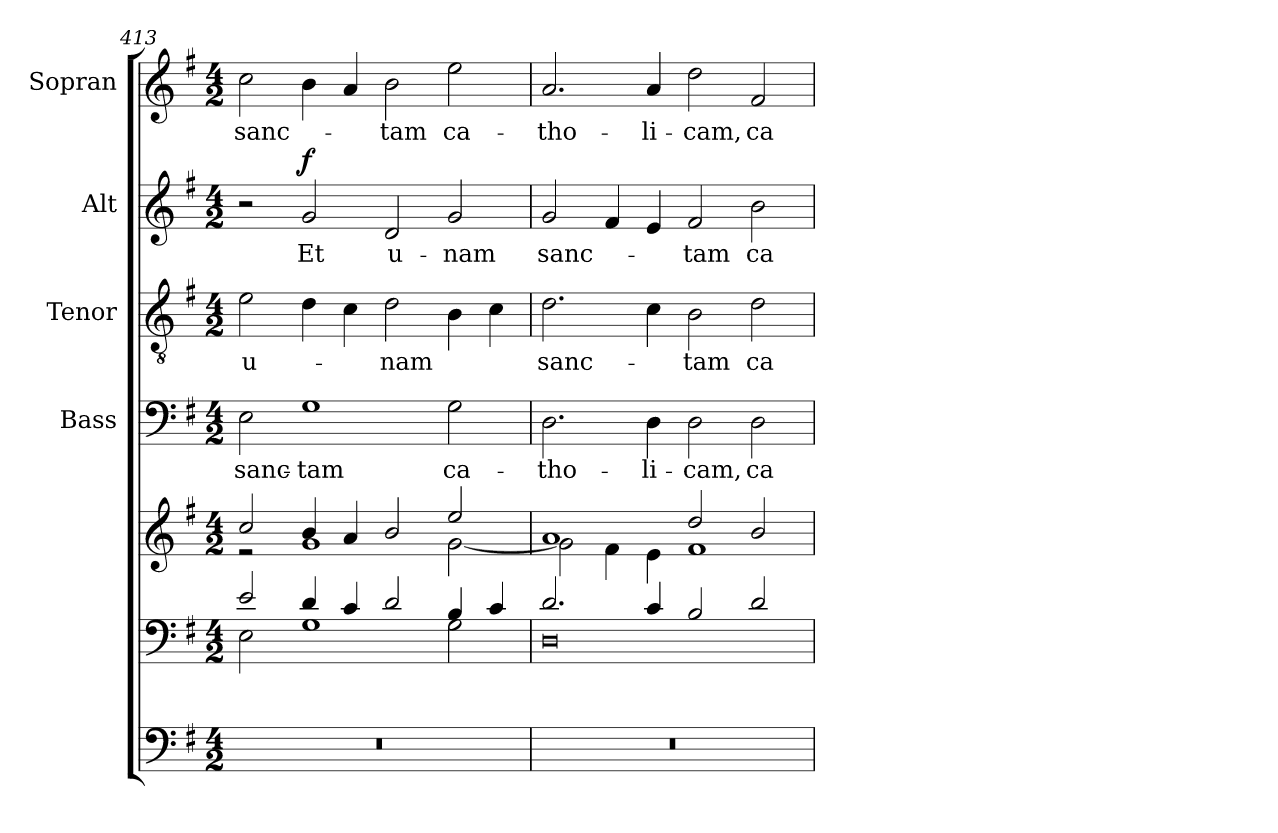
**kern	**kern	**kern	**kern	**text	**kern	**text	**kern	**text	**dynam	**kern	**text
*part6	*part5	*part5	*part4	*part4	*part3	*part3	*part2	*part2	*part2	*part1	*part1
*staff7	*staff6	*staff5	*staff4	*staff4	*staff3	*staff3	*staff2	*staff2	*staff2	*staff1	*staff1
*	*	*	*I"Bass	*	*I"Tenor	*	*I"Alt	*	*	*I"Sopran	*
*	*	*	*I'B.	*	*I'T.	*	*I'A.	*	*	*I'S.	*
*clefF4	*clefF4	*clefG2	*clefF4	*	*clefGv2	*	*clefG2	*	*	*clefG2	*
*k[f#]	*k[f#]	*k[f#]	*k[f#]	*	*k[f#]	*	*k[f#]	*	*	*k[f#]	*
*G:	*G:	*G:	*G:	*	*G:	*	*G:	*	*	*G:	*
*M4/2	*M4/2	*M4/2	*M4/2	*	*M4/2	*	*M4/2	*	*	*M4/2	*
=413	=413	=413	=413	=413	=413	=413	=413	=413	=413	=413	=413
*	*^	*^	*	*	*	*	*	*	*	*	*
!	!	!	!	!	!	!LO:LY:b	!	!LO:LY:b	!	!	!	!	!LO:LY:b
0r	2e/	2E\	2cc/	2re	2E\	sanc-	2e\	u-	2r	.	.	2cc\	sanc-
!	!	!	!	!	!	!LO:LY:b	!	!	!	!LO:LY:b	!LO:DY:a	!	!
.	4d/	1G	4b/	1g	1G	-tam	4d\	.	2g/	Et	f	4b\	.
.	4c/	.	4a/	.	.	.	4c\	.	.	.	.	4a/	.
!	!	!	!	!	!	!	!	!LO:LY:b	!	!LO:LY:b	!	!	!LO:LY:b
.	2d/	.	2b/	.	.	.	2d\	-nam	2d/	u-	.	2b\	-tam
!	!	!	!	!	!	!LO:LY:b	!	!	!	!LO:LY:b	!	!	!LO:LY:b
.	4B/	2G\	2ee/	[<2g\	2G\	ca-	4B\	.	2g/	-nam	.	2ee\	ca-
.	4c/	.	.	.	.	.	4c\	.	.	.	.	.	.
=414	=414	=414	=414	=414	=414	=414	=414	=414	=414	=414	=414	=414	=414
!	!	!	!	!	!	!LO:LY:b	!	!LO:LY:b	!	!LO:LY:b	!	!	!LO:LY:b
0r	2.d/	0D	1a	2g\]	2.D\	-tho-	2.d\	sanc-	2g/	sanc-	.	2.a/	-tho-
.	.	.	.	4f#\	.	.	.	.	4f#/	.	.	.	.
!	!	!	!	!	!	!LO:LY:b	!	!	!	!	!	!	!LO:LY:b
.	4c/	.	.	4e\	4D\	-li-	4c\	.	4e/	.	.	4a/	-li-
!	!	!	!	!	!	!LO:LY:b	!	!LO:LY:b	!	!LO:LY:b	!	!	!LO:LY:b
.	2B/	.	2dd/	1f#	2D\	-cam,	2B\	-tam	2f#/	-tam	.	2dd\	-cam,
!	!	!	!	!	!	!LO:LY:b	!	!LO:LY:b	!	!LO:LY:b	!	!	!LO:LY:b
.	2d/	.	2b/	.	2D\	ca-	2d\	ca-	2b\	ca-	.	2f#/	ca-
*	*v	*v	*	*	*	*	*	*	*	*	*	*	*
*	*	*v	*v	*	*	*	*	*	*	*	*	*
=	=	=	=	=	=	=	=	=	=	=	=
*-	*-	*-	*-	*-	*-	*-	*-	*-	*-	*-	*-
